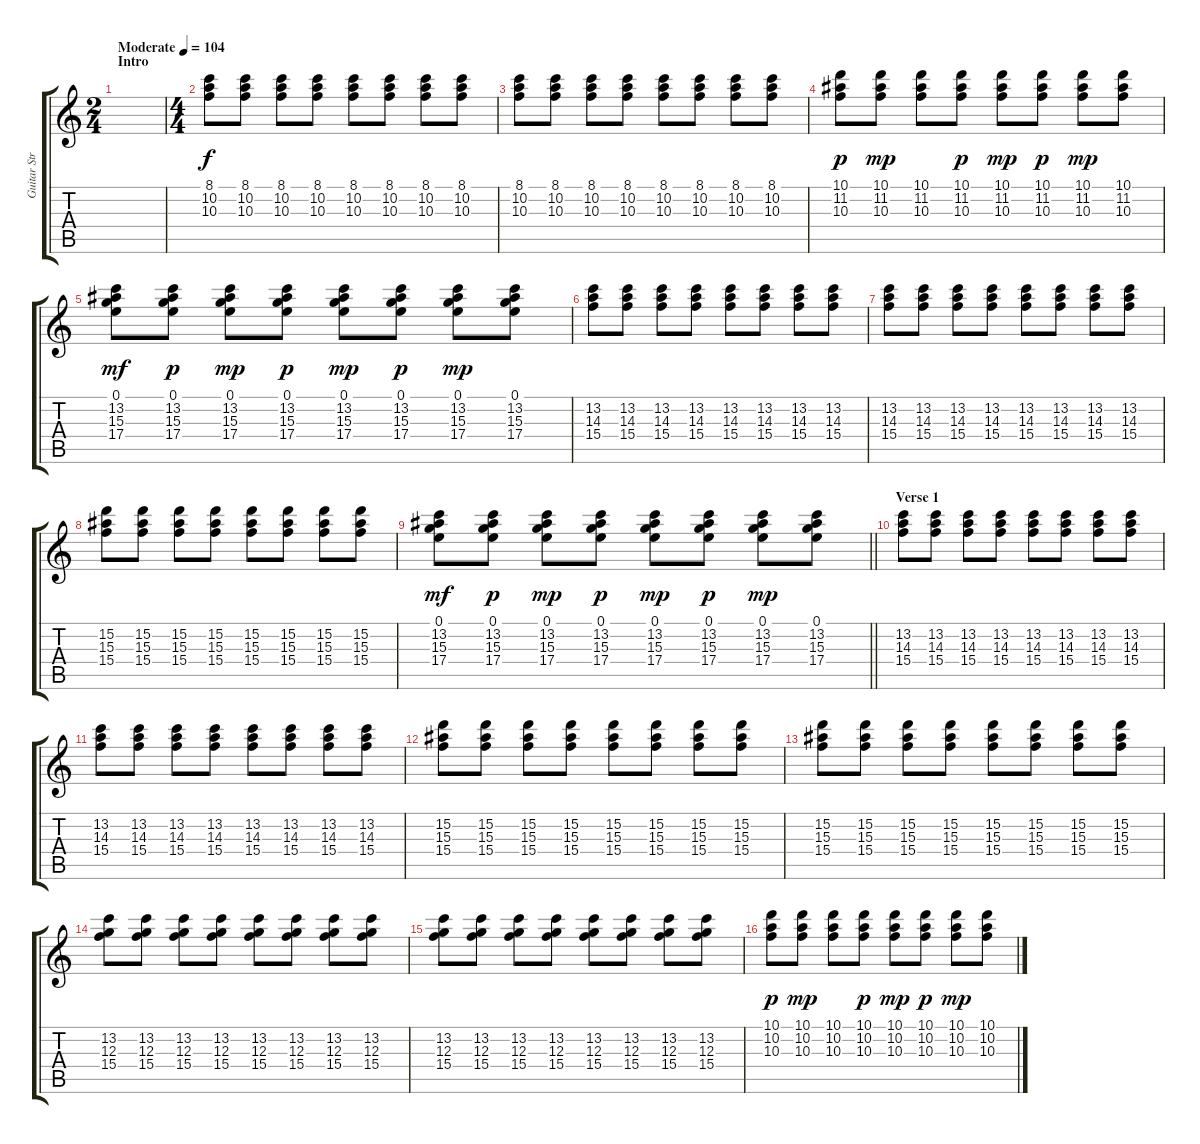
\track ("Guitar Strums" "Guitar Str") {instrument electricguitarjazz}
\staff {score tabs}
\tuning (E4 B3 G3 D3 A2 E2) {hide}
\ts (2 4)
\section ("" "Intro")
\tempo (104 "Moderate")
\clef g2
\ks c
|
\ts (4 4)
(8.1 10.2 10.3).8 (8.1 10.2 10.3).8 (8.1 10.2 10.3).8 (8.1 10.2 10.3).8 (8.1 10.2 10.3).8 (8.1 10.2 10.3).8 (8.1 10.2 10.3).8 (8.1 10.2 10.3).8 |
(8.1 10.2 10.3).8 (8.1 10.2 10.3).8 (8.1 10.2 10.3).8 (8.1 10.2 10.3).8 (8.1 10.2 10.3).8 (8.1 10.2 10.3).8 (8.1 10.2 10.3).8 (8.1 10.2 10.3).8 |
(10.1 11.2 10.3).8{dy p} (10.1 11.2 10.3).8{dy mp} (10.1 11.2 10.3).8 (10.1 11.2 10.3).8{dy p} (10.1 11.2 10.3).8{dy mp} (10.1 11.2 10.3).8{dy p} (10.1 11.2 10.3).8{dy mp} (10.1 11.2 10.3).8 |
(0.1 13.2 15.3 17.4).8{dy mf} (0.1 13.2 15.3 17.4).8{dy p} (0.1 13.2 15.3 17.4).8{dy mp} (0.1 13.2 15.3 17.4).8{dy p} (0.1 13.2 15.3 17.4).8{dy mp} (0.1 13.2 15.3 17.4).8{dy p} (0.1 13.2 15.3 17.4).8{dy mp} (0.1 13.2 15.3 17.4).8 |
(13.2 14.3 15.4).8 (13.2 14.3 15.4).8 (13.2 14.3 15.4).8 (13.2 14.3 15.4).8 (13.2 14.3 15.4).8 (13.2 14.3 15.4).8 (13.2 14.3 15.4).8 (13.2 14.3 15.4).8 |
(13.2 14.3 15.4).8 (13.2 14.3 15.4).8 (13.2 14.3 15.4).8 (13.2 14.3 15.4).8 (13.2 14.3 15.4).8 (13.2 14.3 15.4).8 (13.2 14.3 15.4).8 (13.2 14.3 15.4).8 |
(15.2 15.3 15.4).8 (15.2 15.3 15.4).8 (15.2 15.3 15.4).8 (15.2 15.3 15.4).8 (15.2 15.3 15.4).8 (15.2 15.3 15.4).8 (15.2 15.3 15.4).8 (15.2 15.3 15.4).8 |
\barLineRight lightlight
(0.1 13.2 15.3 17.4).8{dy mf} (0.1 13.2 15.3 17.4).8{dy p} (0.1 13.2 15.3 17.4).8{dy mp} (0.1 13.2 15.3 17.4).8{dy p} (0.1 13.2 15.3 17.4).8{dy mp} (0.1 13.2 15.3 17.4).8{dy p} (0.1 13.2 15.3 17.4).8{dy mp} (0.1 13.2 15.3 17.4).8 |
\section ("" "Verse 1")
(13.2 14.3 15.4).8 (13.2 14.3 15.4).8 (13.2 14.3 15.4).8 (13.2 14.3 15.4).8 (13.2 14.3 15.4).8 (13.2 14.3 15.4).8 (13.2 14.3 15.4).8 (13.2 14.3 15.4).8 |
(13.2 14.3 15.4).8 (13.2 14.3 15.4).8 (13.2 14.3 15.4).8 (13.2 14.3 15.4).8 (13.2 14.3 15.4).8 (13.2 14.3 15.4).8 (13.2 14.3 15.4).8 (13.2 14.3 15.4).8 |
(15.2 15.3 15.4).8 (15.2 15.3 15.4).8 (15.2 15.3 15.4).8 (15.2 15.3 15.4).8 (15.2 15.3 15.4).8 (15.2 15.3 15.4).8 (15.2 15.3 15.4).8 (15.2 15.3 15.4).8 |
(15.2 15.3 15.4).8 (15.2 15.3 15.4).8 (15.2 15.3 15.4).8 (15.2 15.3 15.4).8 (15.2 15.3 15.4).8 (15.2 15.3 15.4).8 (15.2 15.3 15.4).8 (15.2 15.3 15.4).8 |
(13.2 12.3 15.4).8 (13.2 12.3 15.4).8 (13.2 12.3 15.4).8 (13.2 12.3 15.4).8 (13.2 12.3 15.4).8 (13.2 12.3 15.4).8 (13.2 12.3 15.4).8 (13.2 12.3 15.4).8 |
(13.2 12.3 15.4).8 (13.2 12.3 15.4).8 (13.2 12.3 15.4).8 (13.2 12.3 15.4).8 (13.2 12.3 15.4).8 (13.2 12.3 15.4).8 (13.2 12.3 15.4).8 (13.2 12.3 15.4).8 |
(10.1 10.2 10.3).8{dy p} (10.1 10.2 10.3).8{dy mp} (10.1 10.2 10.3).8 (10.1 10.2 10.3).8{dy p} (10.1 10.2 10.3).8{dy mp} (10.1 10.2 10.3).8{dy p} (10.1 10.2 10.3).8{dy mp} (10.1 10.2 10.3).8
